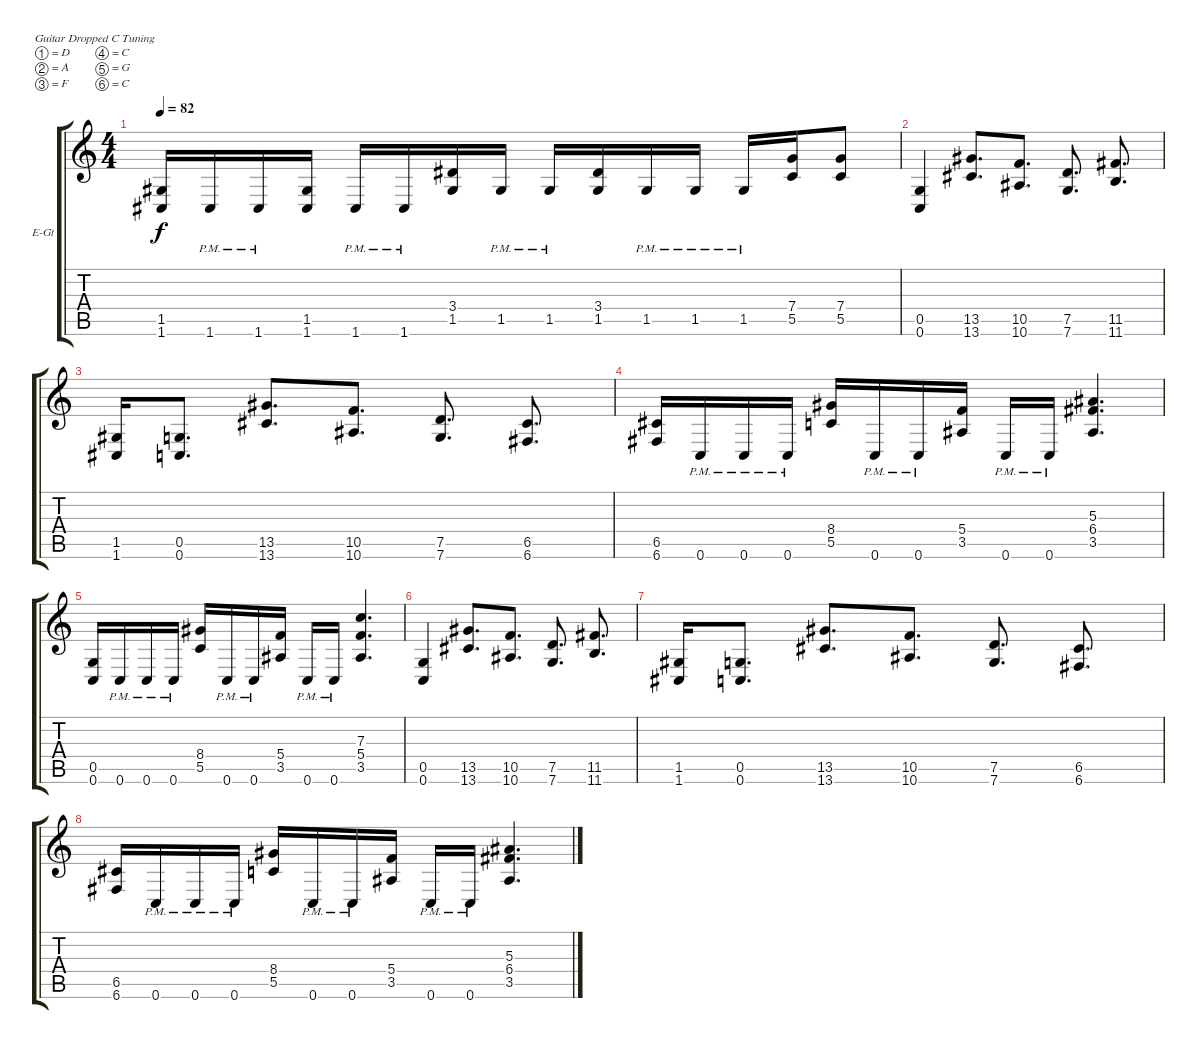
\bracketExtendMode groupsimilarinstruments
\firstSystemTrackNameOrientation horizontal
\otherSystemsTrackNameOrientation horizontal
\track ("Adam - Lead" "E-Gt") {instrument distortionguitar}
\staff {score tabs}
\tuning (D4 A3 F3 C3 G2 C2)
\ts (4 4)
\tempo 82
\clef g2
\ks c
(1.6 1.5).16{dy f} 1.6{pm}.16 1.6{pm}.16 (1.5 1.6).16 1.6{pm}.16 1.6{pm}.16 (1.5 3.4).16 1.5{pm}.16 1.5{pm}.16 (1.5 3.4).16 1.5{pm}.16 1.5{pm}.16 1.5{pm}.16 (5.5 7.4).16 (5.5 7.4).8 |
(0.6 0.5).4 (13.6 13.5).8{d} (10.6 10.5).8{d} (7.6 7.5).8{d} (11.6 11.5).8{d} |
(1.6 1.5).16 (0.6 0.5).8{d} (13.6 13.5).8{d} (10.6 10.5).8{d} (7.5 7.6).8{d} (6.6 6.5).8{d} |
(6.5 6.6).16 0.6{pm}.16 0.6{pm}.16 0.6{pm}.16 (5.5 8.4).16 0.6{pm}.16 0.6{pm}.16 (3.5 5.4).16 0.6{pm}.16 0.6{pm}.16 (3.5 6.4 5.3).4{d} |
(0.6 0.5).16 0.6{pm}.16 0.6{pm}.16 0.6{pm}.16 (5.5 8.4).16 0.6{pm}.16 0.6{pm}.16 (3.5 5.4).16 0.6{pm}.16 0.6{pm}.16 (3.5 5.4 7.3).4{d} |
(0.6 0.5).4 (13.6 13.5).8{d} (10.6 10.5).8{d} (7.6 7.5).8{d} (11.6 11.5).8{d} |
(1.6 1.5).16 (0.6 0.5).8{d} (13.6 13.5).8{d} (10.6 10.5).8{d} (7.5 7.6).8{d} (6.6 6.5).8{d} |
(6.5 6.6).16 0.6{pm}.16 0.6{pm}.16 0.6{pm}.16 (5.5 8.4).16 0.6{pm}.16 0.6{pm}.16 (3.5 5.4).16 0.6{pm}.16 0.6{pm}.16 (3.5 6.4 5.3).4{d}
